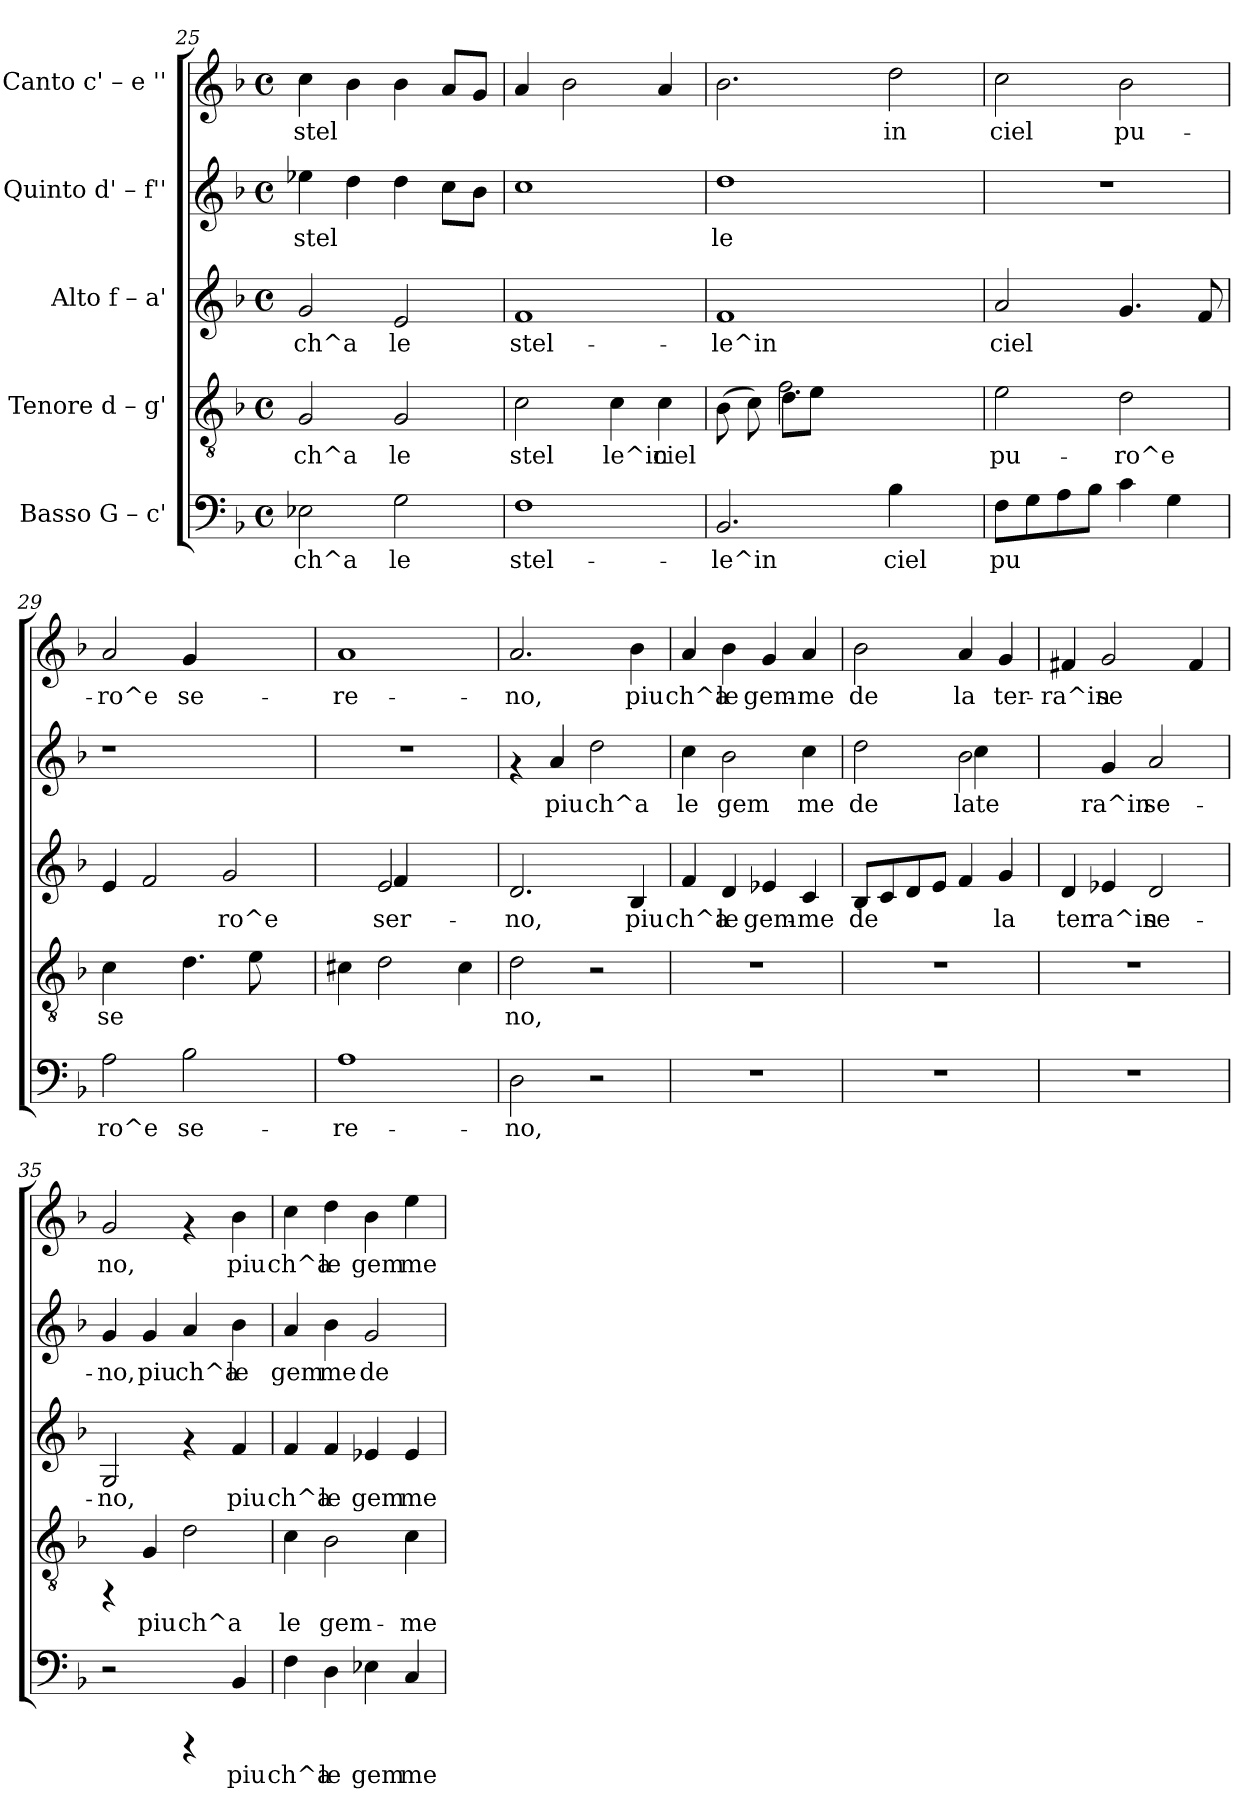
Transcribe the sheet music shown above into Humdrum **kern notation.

**kern	**text	**kern	**text	**kern	**text	**kern	**text	**kern	**text
*part5	*part5	*part4	*part4	*part3	*part3	*part2	*part2	*part1	*part1
*staff5	*staff5	*staff4	*staff4	*staff3	*staff3	*staff2	*staff2	*staff1	*staff1
*I"Basso  G – c'	*	*I"Tenore  d – g'	*	*I"Alto  f – a'	*	*I"Quinto  d' – f''	*	*I"Canto  c' – e ''	*
*clefF4	*	*clefGv2	*	*clefG2	*	*clefG2	*	*clefG2	*
*k[b-]	*	*k[b-]	*	*k[b-]	*	*k[b-]	*	*k[b-]	*
*F:	*	*F:	*	*F:	*	*F:	*	*F:	*
*M4/4	*	*M4/4	*	*M4/4	*	*M4/4	*	*M4/4	*
*met(c)	*	*met(c)	*	*met(c)	*	*met(c)	*	*met(c)	*
=25	=25	=25	=25	=25	=25	=25	=25	=25	=25
!	!LO:LY:b:cj	!	!LO:LY:b:cj	!	!LO:LY:b:cj	!	!LO:LY:b:rj	!	!LO:LY:b:rj
2E-X\	ch^a	2G/	ch^a	2g/	ch^a	4ee-X\	stel	4cc\	stel-
!	!	!	!	!	!	!	!LO:LY:b:rj	!	!LO:LY:b:rj
.	.	.	.	.	.	4dd\	.	4b-\	--
!	!LO:LY:b:cj	!	!LO:LY:b:cj	!	!LO:LY:b:cj	!	!LO:LY:b:rj	!	!LO:LY:b:rj
2G\	le	2G/	le	2e/	le	4dd\	.	4b-\	--
!	!	!	!	!	!	!	!LO:LY:b:rj	!	!LO:LY:b:rj
.	.	.	.	.	.	8cc\L	.	8a/L	--
!	!	!	!	!	!	!	!LO:LY:b:rj	!	!LO:LY:b:rj
.	.	.	.	.	.	8b-\J	.	8g/J	--
=26	=26	=26	=26	=26	=26	=26	=26	=26	=26
!	!LO:LY:b:cj	!	!LO:LY:b:cj	!	!LO:LY:b:cj	!	!LO:LY:b:rj	!	!LO:LY:b:rj
1F	stel-	2c\	stel	1f	stel-	1cc	.	4a/	--
!	!	!	!	!	!	!	!	!	!LO:LY:b:rj
.	.	.	.	.	.	.	.	2b-\	--
!	!	!	!LO:LY:b:cj	!	!	!	!	!	!
.	.	4c\	le^in	.	.	.	.	.	.
!	!	!	!LO:LY:b:cj	!	!	!	!	!	!LO:LY:b:rj
.	.	4c\	ciel	.	.	.	.	4a/	--
!!LO:PB:g=z
=27	=27	=27	=27	=27	=27	=27	=27	=27	=27
!	!LO:LY:b:cj	!	!LO:LY:b:cj	!	!LO:LY:b:cj	!	!LO:LY:b:rj	!	!
*	*	*^	*	*	*	*	*	*	*
2.BB-/	-le^in	(>8B-\L	4ryy	.	1f	-le^in	1dd	le	2.b-\	.
!	!	!	!	!LO:LY:b:cj	!	!	!	!	!	!
.	.	8c\)	.	.	.	.	.	.	.	.
!	!	!	!	!LO:LY:b:cj	!	!	!	!	!	!
.	.	2.f\	8d\L	.	.	.	.	.	.	.
!	!	!	!	!LO:LY:b:cj	!	!	!	!	!	!
.	.	.	8e\J	.	.	.	.	.	.	.
.	.	.	4ryy	.	.	.	.	.	.	.
!	!LO:LY:b:cj	!	!	!	!	!	!	!	!	!LO:LY:b:rj
4B-\	ciel	.	2ryy	.	.	.	.	.	2dd\	-in
4ryy	.	4ryy	.	.	4ryy	.	4ryy	.	.	.
*	*	*v	*v	*	*	*	*	*	*	*
=28	=28	=28	=28	=28	=28	=28	=28	=28	=28
!	!LO:LY:b:cj	!	!LO:LY:b:cj	!	!LO:LY:b:cj	!	!	!	!LO:LY:b:rj
8F\L	pu-	2e\	pu-	2a/	ciel	1r	.	2cc\	ciel
!	!LO:LY:b:cj	!	!	!	!	!	!	!	!
8G\	--	.	.	.	.	.	.	.	.
!	!LO:LY:b:cj	!	!	!	!	!	!	!	!
8A\	--	.	.	.	.	.	.	.	.
!	!LO:LY:b:cj	!	!	!	!	!	!	!	!
8B-\J	--	.	.	.	.	.	.	.	.
!	!LO:LY:b:cj	!	!LO:LY:b:cj	!	!LO:LY:b:cj	!	!	!	!LO:LY:b:rj
4c\	--	2d\	-ro^e	4.g/	.	.	.	2b-\	pu-
!	!LO:LY:b:cj	!	!	!	!	!	!	!	!
4G\	--	.	.	.	.	.	.	.	.
!	!	!	!	!	!LO:LY:b:cj	!	!	!	!
.	.	.	.	8f/	.	.	.	.	.
=29	=29	=29	=29	=29	=29	=29	=29	=29	=29
!	!LO:LY:b:cj	!	!LO:LY:b:cj	!	!LO:LY:b:cj	!	!	!	!LO:LY:b:rj
2A\	-ro^e	4c\	se-	4e/	.	1r	.	2a/	-ro^e
.	.	4ryy	.	2f/	.	.	.	.	.
!	!LO:LY:b:cj	!	!	!	!	!	!	!	!LO:LY:b:rj
2B-\	se-	4.d\	.	.	.	.	.	4g/	se-
!	!	!	!	!	!LO:LY:b:cj	!	!	!	!
.	.	.	.	2g/	ro^e	.	.	2ryy	.
!	!	!	!LO:LY:b:cj	!	!	!	!	!	!
.	.	8e\	--	.	.	.	.	.	.
4ryy	.	4ryy	.	.	.	4ryy	.	.	.
=30	=30	=30	=30	=30	=30	=30	=30	=30	=30
!	!LO:LY:b:cj	!	!LO:LY:b:cj	!	!	!	!	!	!LO:LY:b:rj
*	*	*	*	*^	*	*	*	*	*
1A	-re-	4c#X\	--	4ryy	4ryy	.	1r	.	1a	-re-
!	!	!	!LO:LY:b:cj	!	!	!LO:LY:b:cj	!	!	!	!
.	.	2d\	--	2e/	4f/	ser-	.	.	.	.
.	.	.	.	.	4ryy	.	.	.	.	.
!	!	!	!LO:LY:b:cj	!	!	!	!	!	!	!
.	.	4c#\	--	4ryy	4ryy	.	.	.	.	.
=31	=31	=31	=31	=31	=31	=31	=31	=31	=31	=31
!	!LO:LY:b:cj	!	!LO:LY:b:cj	!	!	!LO:LY:b:cj	!	!	!	!LO:LY:b:rj
*	*	*	*	*v	*v	*	*	*	*	*
2D\	-no,	2d\	-no,	2.d/	-no,	4rf	.	2.a/	-no,
!	!	!	!	!	!	!	!LO:LY:b:rj	!	!
.	.	.	.	.	.	4a/	piu	.	.
!	!	!	!	!	!	!	!LO:LY:b:rj	!	!
2r	.	2r	.	.	.	2dd\	ch^a	.	.
!	!	!	!	!	!LO:LY:b:cj	!	!	!	!LO:LY:b:rj
.	.	.	.	4B-/	piu	.	.	4b-\	piu
=32	=32	=32	=32	=32	=32	=32	=32	=32	=32
!	!	!	!	!	!LO:LY:b:cj	!	!LO:LY:b:rj	!	!LO:LY:b:rj
1r	.	1r	.	4f/	ch^a	4cc\	le	4a/	ch^a
!	!	!	!	!	!LO:LY:b:cj	!	!LO:LY:b:rj	!	!LO:LY:b:rj
.	.	.	.	4d/	le	2b-\	gem	4b-\	le
!	!	!	!	!	!LO:LY:b:cj	!	!	!	!LO:LY:b:rj
.	.	.	.	4e-X/	gem-	.	.	4g/	gem-
!	!	!	!	!	!LO:LY:b:cj	!	!LO:LY:b:rj	!	!LO:LY:b:rj
.	.	.	.	4c/	-me	4cc\	me	4a/	-me
!!LO:PB:g=z
=33	=33	=33	=33	=33	=33	=33	=33	=33	=33
!	!	!	!	!	!LO:LY:b:cj	!	!LO:LY:b:rj	!	!LO:LY:b:rj
*	*	*	*	*	*	*^	*	*	*
1r	.	1r	.	8B-/L	de	2dd\	2ryy	de	2b-\	de
!	!	!	!	!	!LO:LY:b:cj	!	!	!	!	!
.	.	.	.	8c/	.	.	.	.	.	.
!	!	!	!	!	!LO:LY:b:cj	!	!	!	!	!
.	.	.	.	8d/	.	.	.	.	.	.
!	!	!	!	!	!LO:LY:b:cj	!	!	!	!	!
.	.	.	.	8e/J	.	.	.	.	.	.
!	!	!	!	!	!LO:LY:b:cj	!	!	!LO:LY:b:rj	!	!LO:LY:b:rj
.	.	.	.	4f/	.	2b-\	4cc\	late	4a/	la
!	!	!	!	!	!LO:LY:b:cj	!	!	!	!	!LO:LY:b:rj
.	.	.	.	4g/	la	.	4ryy	.	4g/	ter-
=34	=34	=34	=34	=34	=34	=34	=34	=34	=34	=34
!	!	!	!	!	!LO:LY:b:cj	!	!	!	!	!LO:LY:b:rj
*	*	*	*	*	*	*v	*v	*	*	*
1r	.	1r	.	4d/	ter	4ryy	.	4f#X/	-ra^in
!	!	!	!	!	!LO:LY:b:cj	!	!LO:LY:b:rj	!	!LO:LY:b:rj
.	.	.	.	4e-X/	ra^in	4g/	ra^in	2g/	se-
!	!	!	!	!	!LO:LY:b:cj	!	!LO:LY:b:rj	!	!
.	.	.	.	2d/	se-	2a/	se-	.	.
!	!	!	!	!	!	!	!	!	!LO:LY:b:rj
.	.	.	.	.	.	.	.	4f#/	--
=35	=35	=35	=35	=35	=35	=35	=35	=35	=35
!	!	!	!	!	!LO:LY:b:cj	!	!LO:LY:b:rj	!	!LO:LY:b:rj
2r	.	4rFF	.	2G/	-no,	4g/	-no,	2g/	-no,
!	!	!	!LO:LY:b:cj	!	!	!	!LO:LY:b:rj	!	!
.	.	4G/	piu	.	.	4g/	piu	.	.
!	!	!	!LO:LY:b:cj	!	!	!	!LO:LY:b:rj	!	!
4rCCC	.	2d\	ch^a	4rf	.	4a/	ch^a	4rf	.
!	!LO:LY:b:cj	!	!	!	!LO:LY:b:cj	!	!LO:LY:b:rj	!	!LO:LY:b:rj
4BB-/	piu	.	.	4f/	piu	4b-\	le	4b-\	piu
=36	=36	=36	=36	=36	=36	=36	=36	=36	=36
!	!LO:LY:b:cj	!	!LO:LY:b:cj	!	!LO:LY:b:cj	!	!LO:LY:b:rj	!	!LO:LY:b:rj
4F\	ch^a	4c\	le	4f/	ch^a	4a/	gem	4cc\	ch^a
!	!LO:LY:b:cj	!	!LO:LY:b:cj	!	!LO:LY:b:cj	!	!LO:LY:b:rj	!	!LO:LY:b:rj
4D\	le	2B-\	gem-	4f/	le	4b-\	me	4dd\	le
!	!LO:LY:b:cj	!	!	!	!LO:LY:b:cj	!	!LO:LY:b:rj	!	!LO:LY:b:rj
4E-X\	gem	.	.	4e-X/	gem	2g/	de	4b-\	gem
!	!LO:LY:b:cj	!	!LO:LY:b:cj	!	!LO:LY:b:cj	!	!	!	!LO:LY:b:rj
4C/	me	4c\	-me	4e-/	me	.	.	4ee\	me
=	=	=	=	=	=	=	=	=	=
*-	*-	*-	*-	*-	*-	*-	*-	*-	*-
